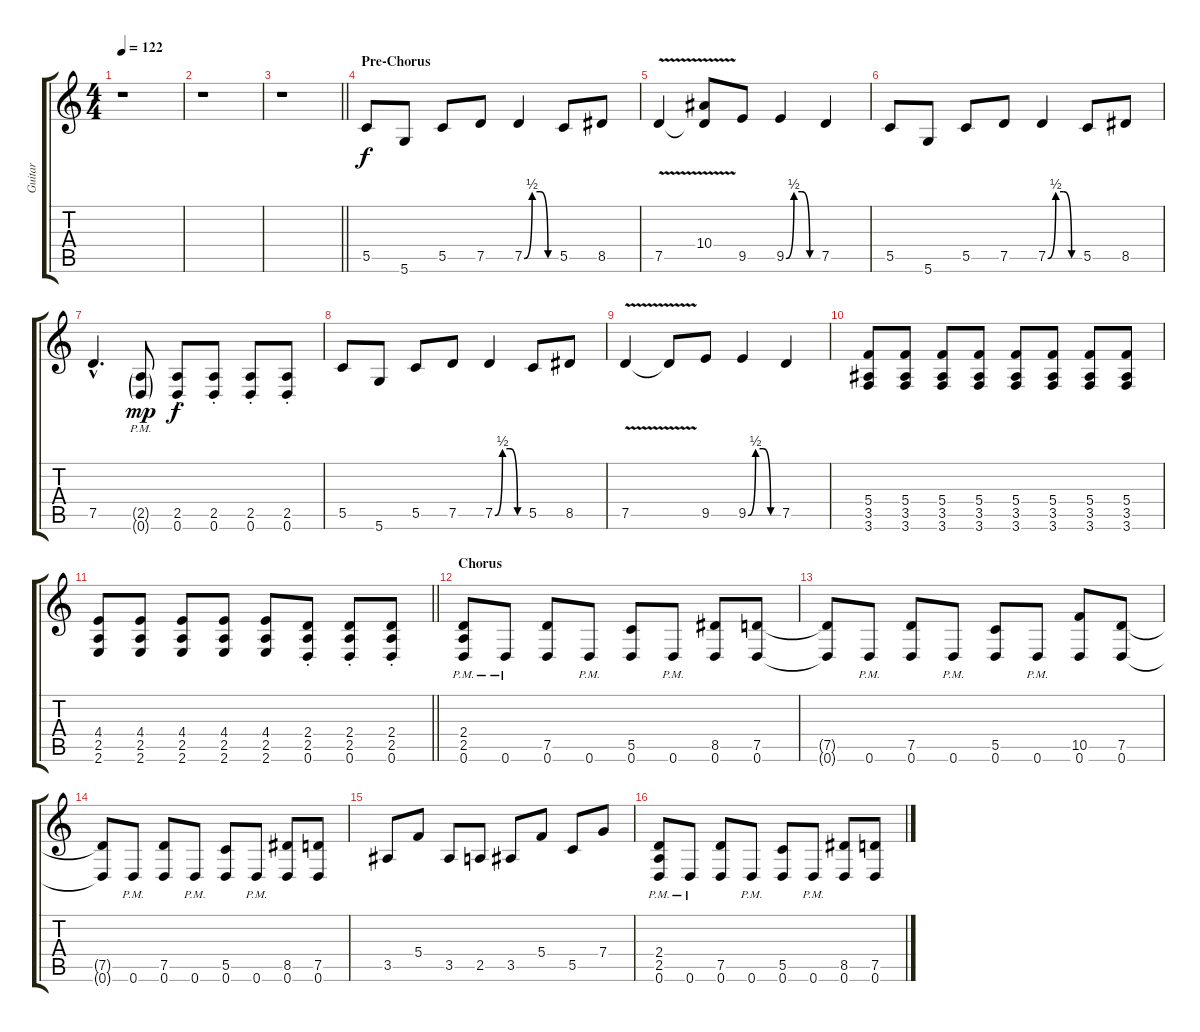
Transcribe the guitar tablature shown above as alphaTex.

\track ("Guitar" "Guitar") {instrument distortionguitar}
\staff {score tabs}
\tuning (D4 A3 F3 C3 G2 D2) {hide}
\ts (4 4)
\tempo 122
\clef g2
\ks c
r.1{dy f} |
r.1 |
\barLineRight lightlight
r.1 |
\section ("" "Pre-Chorus")
5.5.8 5.6.8 5.5.8 7.5.8 7.5{be (custom 0 0 15 2 30 2 45 0 60 0)}.4 5.5.8 8.5.8 |
7.5{v}.4 (10.4 7.5{t}).8 9.5.8 9.5{be (custom 0 0 15 2 30 2 45 0 60 0)}.4 7.5.4 |
5.5.8 5.6.8 5.5.8 7.5.8 7.5{be (custom 0 0 15 2 30 2 45 0 60 0)}.4 5.5.8 8.5.8 |
7.5{hac}.4{d} (2.5{g pm} 0.6{g pm}).8{dy mp} (2.5{st} 0.6{st}).8{dy f} (2.5{st} 0.6{st}).8 (2.5{st} 0.6{st}).8 (2.5{st} 0.6{st}).8 |
5.5.8 5.6.8 5.5.8 7.5.8 7.5{be (custom 0 0 15 2 30 2 45 0 60 0)}.4 5.5.8 8.5.8 |
7.5{v}.4 7.5{t}.8 9.5.8 9.5{be (custom 0 0 15 2 30 2 45 0 60 0)}.4 7.5.4 |
(5.4 3.5 3.6).8 (5.4 3.5 3.6).8 (5.4 3.5 3.6).8 (5.4 3.5 3.6).8 (5.4 3.5 3.6).8 (5.4 3.5 3.6).8 (5.4 3.5 3.6).8 (5.4 3.5 3.6).8 |
\barLineRight lightlight
(4.4 2.5 2.6).8 (4.4 2.5 2.6).8 (4.4 2.5 2.6).8 (4.4 2.5 2.6).8 (4.4 2.5 2.6).8 (2.4{st} 2.5{st} 0.6{st}).8 (2.4{st} 2.5{st} 0.6{st}).8 (2.4{st} 2.5{st} 0.6{st}).8 |
\section ("" "Chorus")
(2.4{pm} 2.5{pm} 0.6{pm}).8 0.6{pm}.8 (7.5 0.6).8 0.6{pm}.8 (5.5 0.6).8 0.6{pm}.8 (8.5 0.6).8 (7.5 0.6).8 |
(7.5{t} 0.6{t}).8 0.6{pm}.8 (7.5 0.6).8 0.6{pm}.8 (5.5 0.6).8 0.6{pm}.8 (10.5 0.6).8 (7.5 0.6).8 |
(7.5{t} 0.6{t}).8 0.6{pm}.8 (7.5 0.6).8 0.6{pm}.8 (5.5 0.6).8 0.6{pm}.8 (8.5 0.6).8 (7.5 0.6).8 |
3.5.8 5.4.8 3.5.8 2.5.8 3.5.8 5.4.8 5.5.8 7.4.8 |
(2.4{pm} 2.5{pm} 0.6{pm}).8 0.6{pm}.8 (7.5 0.6).8 0.6{pm}.8 (5.5 0.6).8 0.6{pm}.8 (8.5 0.6).8 (7.5 0.6).8
